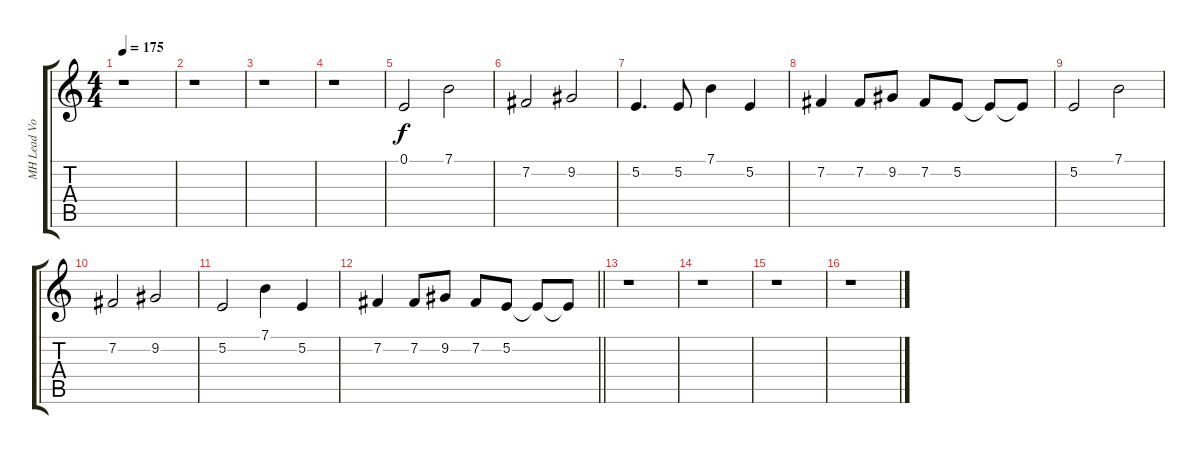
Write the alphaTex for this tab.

\track ("MH Lead Vocals" "MH Lead Vo") {instrument cello}
\staff {score tabs}
\tuning (E4 B3 G3 D3 A2 E2) {hide}
\ts (4 4)
\tempo 175
\clef g2
\ks c
r.1{dy f} |
r.1 |
r.1 |
r.1 |
0.1.2{balance 8} 7.1.2 |
7.2.2 9.2.2 |
5.2.4{d} 5.2.8 7.1.4 5.2.4 |
7.2.4 7.2.8 9.2.8 7.2.8 5.2.8 5.2{t}.8 5.2{t}.8 |
5.2.2 7.1.2 |
7.2.2 9.2.2 |
5.2.2 7.1.4 5.2.4 |
\barLineRight lightlight
7.2.4 7.2.8 9.2.8 7.2.8 5.2.8 5.2{t}.8 5.2{t}.8 |
r.1 |
r.1 |
r.1 |
r.1
